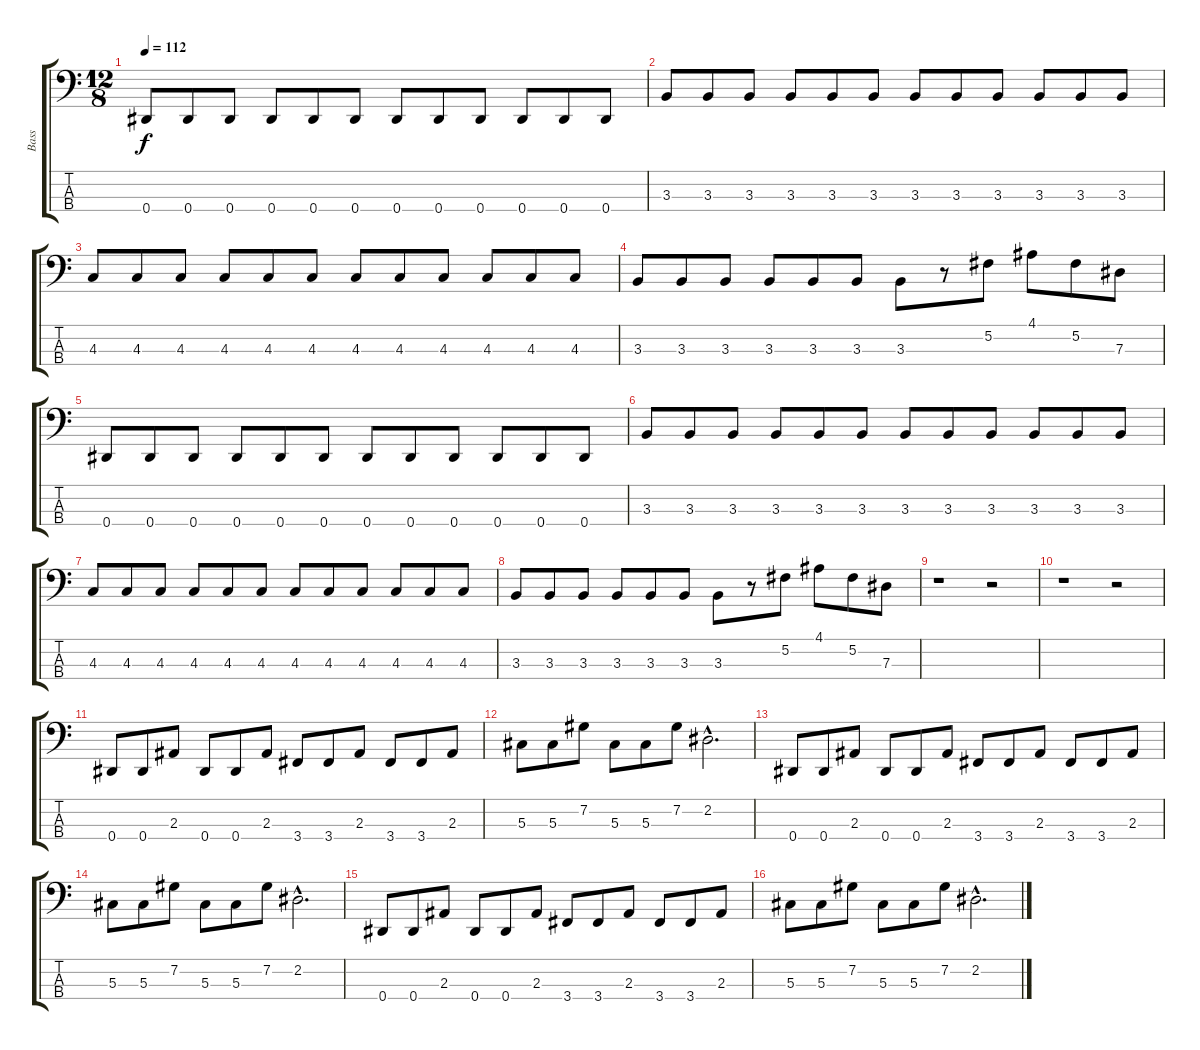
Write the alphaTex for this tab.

\track ("Bass" "Bass") {instrument electricbassfinger}
\staff {score tabs}
\tuning (Gb2 Db2 Ab1 Eb1) {hide}
\ts (12 8)
\tempo 112
\clef f4
\ks c
0.4.8{dy f} 0.4.8 0.4.8 0.4.8 0.4.8 0.4.8 0.4.8 0.4.8 0.4.8 0.4.8 0.4.8 0.4.8 |
3.3.8 3.3.8 3.3.8 3.3.8 3.3.8 3.3.8 3.3.8 3.3.8 3.3.8 3.3.8 3.3.8 3.3.8 |
4.3.8 4.3.8 4.3.8 4.3.8 4.3.8 4.3.8 4.3.8 4.3.8 4.3.8 4.3.8 4.3.8 4.3.8 |
3.3.8 3.3.8 3.3.8 3.3.8 3.3.8 3.3.8 3.3.8 r.8 5.2.8 4.1.8 5.2.8 7.3.8 |
0.4.8 0.4.8 0.4.8 0.4.8 0.4.8 0.4.8 0.4.8 0.4.8 0.4.8 0.4.8 0.4.8 0.4.8 |
3.3.8 3.3.8 3.3.8 3.3.8 3.3.8 3.3.8 3.3.8 3.3.8 3.3.8 3.3.8 3.3.8 3.3.8 |
4.3.8 4.3.8 4.3.8 4.3.8 4.3.8 4.3.8 4.3.8 4.3.8 4.3.8 4.3.8 4.3.8 4.3.8 |
3.3.8 3.3.8 3.3.8 3.3.8 3.3.8 3.3.8 3.3.8 r.8 5.2.8 4.1.8 5.2.8 7.3.8 |
r.1 r.2 |
r.1 r.2 |
0.4.8 0.4.8 2.3.8 0.4.8 0.4.8 2.3.8 3.4.8 3.4.8 2.3.8 3.4.8 3.4.8 2.3.8 |
5.3.8 5.3.8 7.2.8 5.3.8 5.3.8 7.2.8 2.2{hac}.2{d} |
0.4.8 0.4.8 2.3.8 0.4.8 0.4.8 2.3.8 3.4.8 3.4.8 2.3.8 3.4.8 3.4.8 2.3.8 |
5.3.8 5.3.8 7.2.8 5.3.8 5.3.8 7.2.8 2.2{hac}.2{d} |
0.4.8 0.4.8 2.3.8 0.4.8 0.4.8 2.3.8 3.4.8 3.4.8 2.3.8 3.4.8 3.4.8 2.3.8 |
5.3.8 5.3.8 7.2.8 5.3.8 5.3.8 7.2.8 2.2{hac}.2{d}
